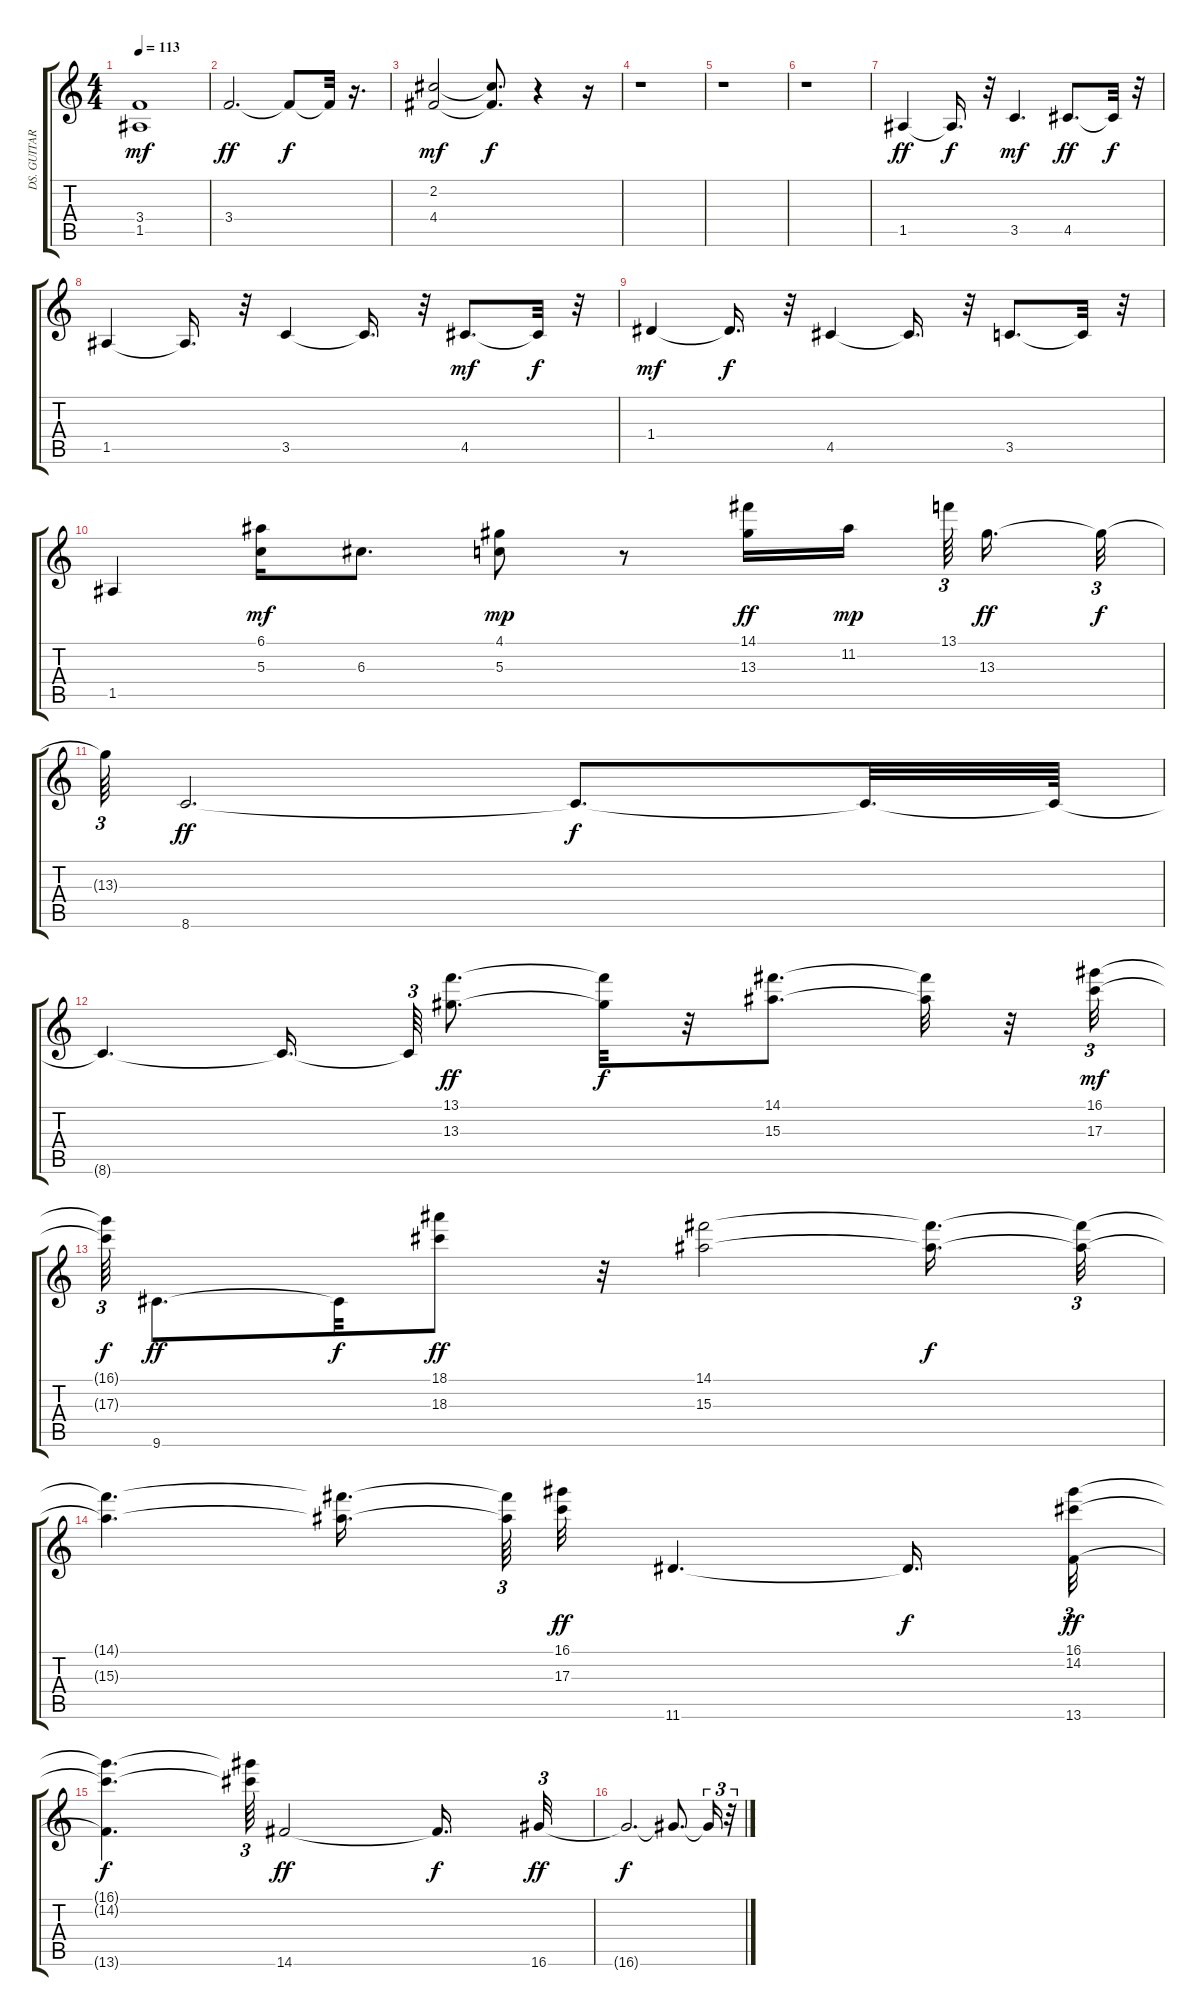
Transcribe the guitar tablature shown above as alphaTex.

\track ("DS. GUITAR" "DS. GUITAR") {instrument distortionguitar}
\staff {score tabs}
\tuning (E4 B3 G3 D3 A2 E2) {hide}
\ts (4 4)
\tempo 113
\clef g2
\ks c
(3.4 1.5).1{dy mf} |
3.4.2{d dy ff} 3.4{t}.8{dy f} 3.4{t}.32 r.16{d} |
(2.2 4.4).2{dy mf} (2.2{t} 4.4{t}).8{d dy f} r.4 r.16 |
r.1 |
r.1 |
r.1 |
1.5.4{dy ff} 1.5{t}.16{d dy f} r.32 3.5.4{d dy mf volume 10} 4.5.8{d dy ff} 4.5{t}.32{dy f} r.32 |
1.5.4 1.5{t}.16{d} r.32 3.5.4 3.5{t}.16{d} r.32 4.5.8{d dy mf} 4.5{t}.32{dy f} r.32 |
1.4.4{dy mf} 1.4{t}.16{d dy f} r.32 4.5.4 4.5{t}.16{d} r.32 3.5.8{d} 3.5{t}.32 r.32 |
1.5.4 (6.1 5.3).16{dy mf} 6.3.8{d} (4.1 5.3).8{dy mp} r.8 (14.1 13.3).16{dy ff} 11.2.16{dy mp beam splitsecondary} 13.1.64{tu (3 2) beam splitsecondary} 13.3.16{d dy ff} 13.3{t}.32{tu (3 2) dy f} |
13.3{t}.64{tu (3 2)} 8.6.2{d dy ff} 8.6{t}.8{d dy f} 8.6{t}.32{d} 8.6{t}.64 |
8.6{t}.4{d} 8.6{t}.16{d beam splitsecondary} 8.6{t}.64{tu (3 2)} (13.1 13.3).8{d dy ff} (13.1{t} 13.3{t}).32{dy f} r.32 (14.1 15.3).8{d} (14.1{t} 15.3{t}).32 r.32 (16.1 17.3).32{tu (3 2) dy mf} |
(16.1{t} 17.3{t}).64{tu (3 2) dy f} 9.6.8{d dy ff} 9.6{t}.32{dy f} (18.1 18.3).8{dy ff} r.32 (14.1 15.3).2 (14.1{t} 15.3{t}).16{d dy f} (14.1{t} 15.3{t}).32{tu (3 2)} |
(14.1{t} 15.3{t}).4{d} (14.1{t} 15.3{t}).16{d beam splitsecondary} (14.1{t} 15.3{t}).64{tu (3 2)} (16.1 17.3).32{dy ff} 11.6.4{d} 11.6{t}.16{d dy f} (16.1 14.2 13.6).32{tu (3 2) dy ff} |
(16.1{t} 14.2{t} 13.6{t}).4{d dy f} (16.1{t} 14.2{t}).64{tu (3 2)} 14.6.2{dy ff} 14.6{t}.16{d dy f} 16.6.32{tu (3 2) dy ff} |
16.6{t}.2{d dy f} 16.6{t}.8{d} 16.6{t}.16{tu (3 2)} r.32{tu (3 2)}
